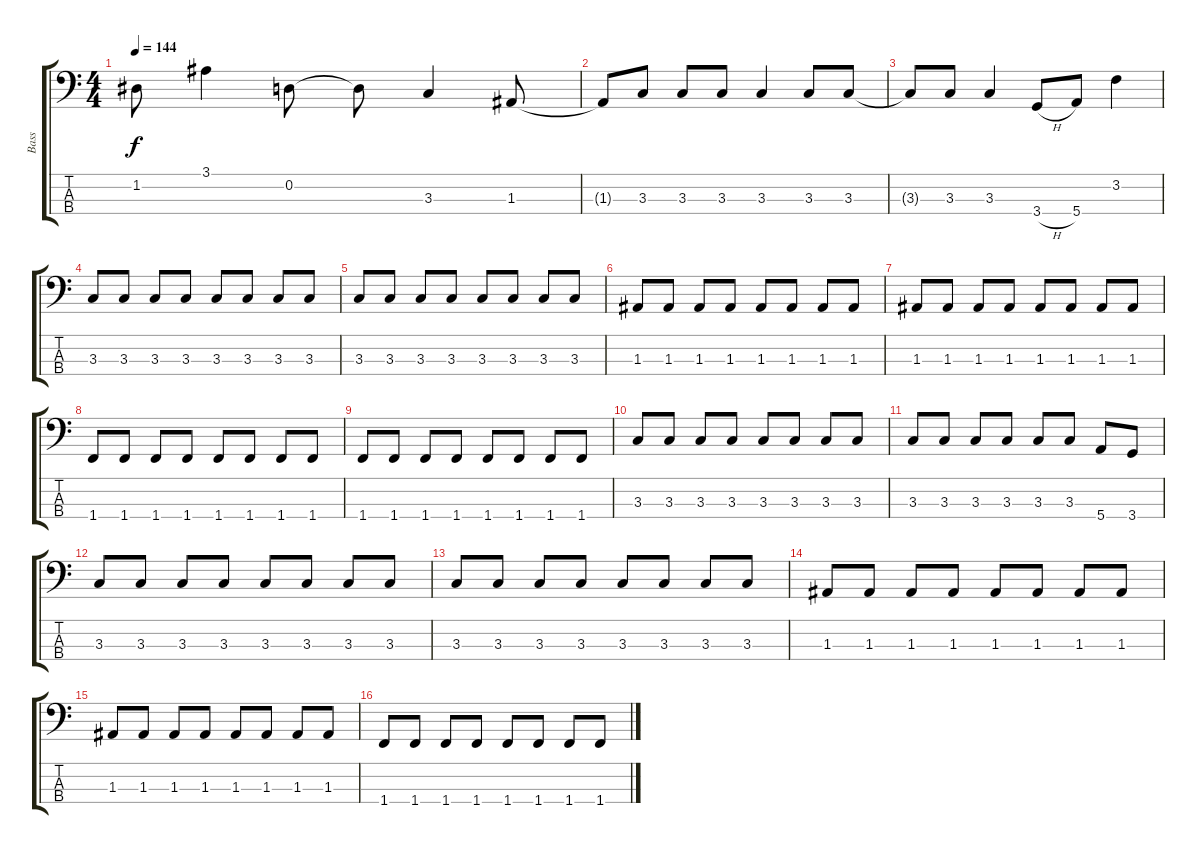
\track ("Bass" "Bass") {instrument electricbasspick}
\staff {score tabs}
\tuning (G2 D2 A1 E1) {hide}
\ts (4 4)
\tempo 144
\clef f4
\ks c
1.2{t}.8{dy f} 3.1.4 0.2.8 0.2{t}.8 3.3.4 1.3.8 |
1.3{t}.8 3.3.8 3.3.8 3.3.8 3.3.4 3.3.8 3.3.8 |
3.3{t}.8 3.3.8 3.3.4 3.4{h}.8 5.4.8 3.2.4 |
3.3.8 3.3.8 3.3.8 3.3.8 3.3.8 3.3.8 3.3.8 3.3.8 |
3.3.8 3.3.8 3.3.8 3.3.8 3.3.8 3.3.8 3.3.8 3.3.8 |
1.3.8 1.3.8 1.3.8 1.3.8 1.3.8 1.3.8 1.3.8 1.3.8 |
1.3.8 1.3.8 1.3.8 1.3.8 1.3.8 1.3.8 1.3.8 1.3.8 |
1.4.8 1.4.8 1.4.8 1.4.8 1.4.8 1.4.8 1.4.8 1.4.8 |
1.4.8 1.4.8 1.4.8 1.4.8 1.4.8 1.4.8 1.4.8 1.4.8 |
3.3.8 3.3.8 3.3.8 3.3.8 3.3.8 3.3.8 3.3.8 3.3.8 |
3.3.8 3.3.8 3.3.8 3.3.8 3.3.8 3.3.8 5.4.8 3.4.8 |
3.3.8 3.3.8 3.3.8 3.3.8 3.3.8 3.3.8 3.3.8 3.3.8 |
3.3.8 3.3.8 3.3.8 3.3.8 3.3.8 3.3.8 3.3.8 3.3.8 |
1.3.8 1.3.8 1.3.8 1.3.8 1.3.8 1.3.8 1.3.8 1.3.8 |
1.3.8 1.3.8 1.3.8 1.3.8 1.3.8 1.3.8 1.3.8 1.3.8 |
1.4.8 1.4.8 1.4.8 1.4.8 1.4.8 1.4.8 1.4.8 1.4.8
